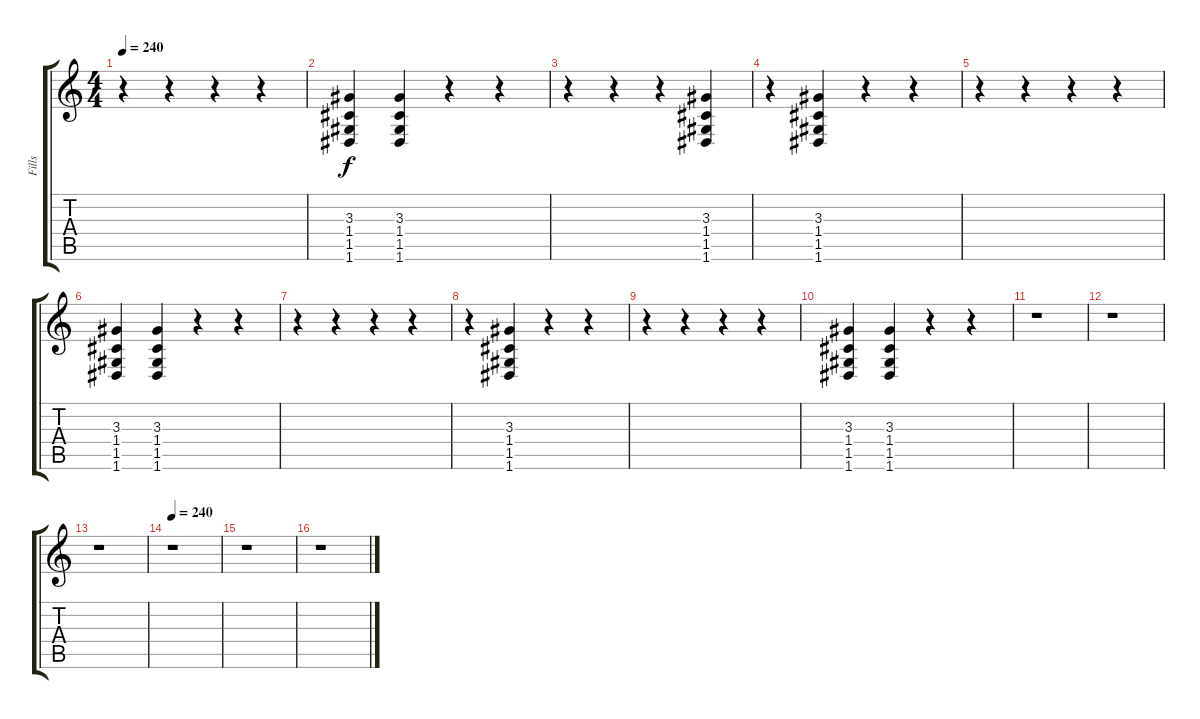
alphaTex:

\track ("Fills" "Fills") {instrument distortionguitar}
\staff {score tabs}
\tuning (D4 A3 F3 C3 G2 D2) {hide}
\ts (4 4)
\tempo 240
\clef g2
\ks c
r.4{dy f} r.4 r.4 r.4 |
(3.3 1.4 1.5 1.6).4 (3.3 1.4 1.5 1.6).4 r.4 r.4 |
r.4 r.4 r.4 (3.3 1.4 1.5 1.6).4 |
r.4 (3.3 1.4 1.5 1.6).4 r.4 r.4 |
r.4 r.4 r.4 r.4 |
(3.3 1.4 1.5 1.6).4 (3.3 1.4 1.5 1.6).4 r.4 r.4 |
r.4 r.4 r.4 r.4 |
r.4 (3.3 1.4 1.5 1.6).4 r.4 r.4 |
r.4 r.4 r.4 r.4 |
(3.3 1.4 1.5 1.6).4 (3.3 1.4 1.5 1.6).4 r.4 r.4 |
r.1 |
r.1 |
r.1 |
\tempo 240
r.1 |
r.1 |
r.1
